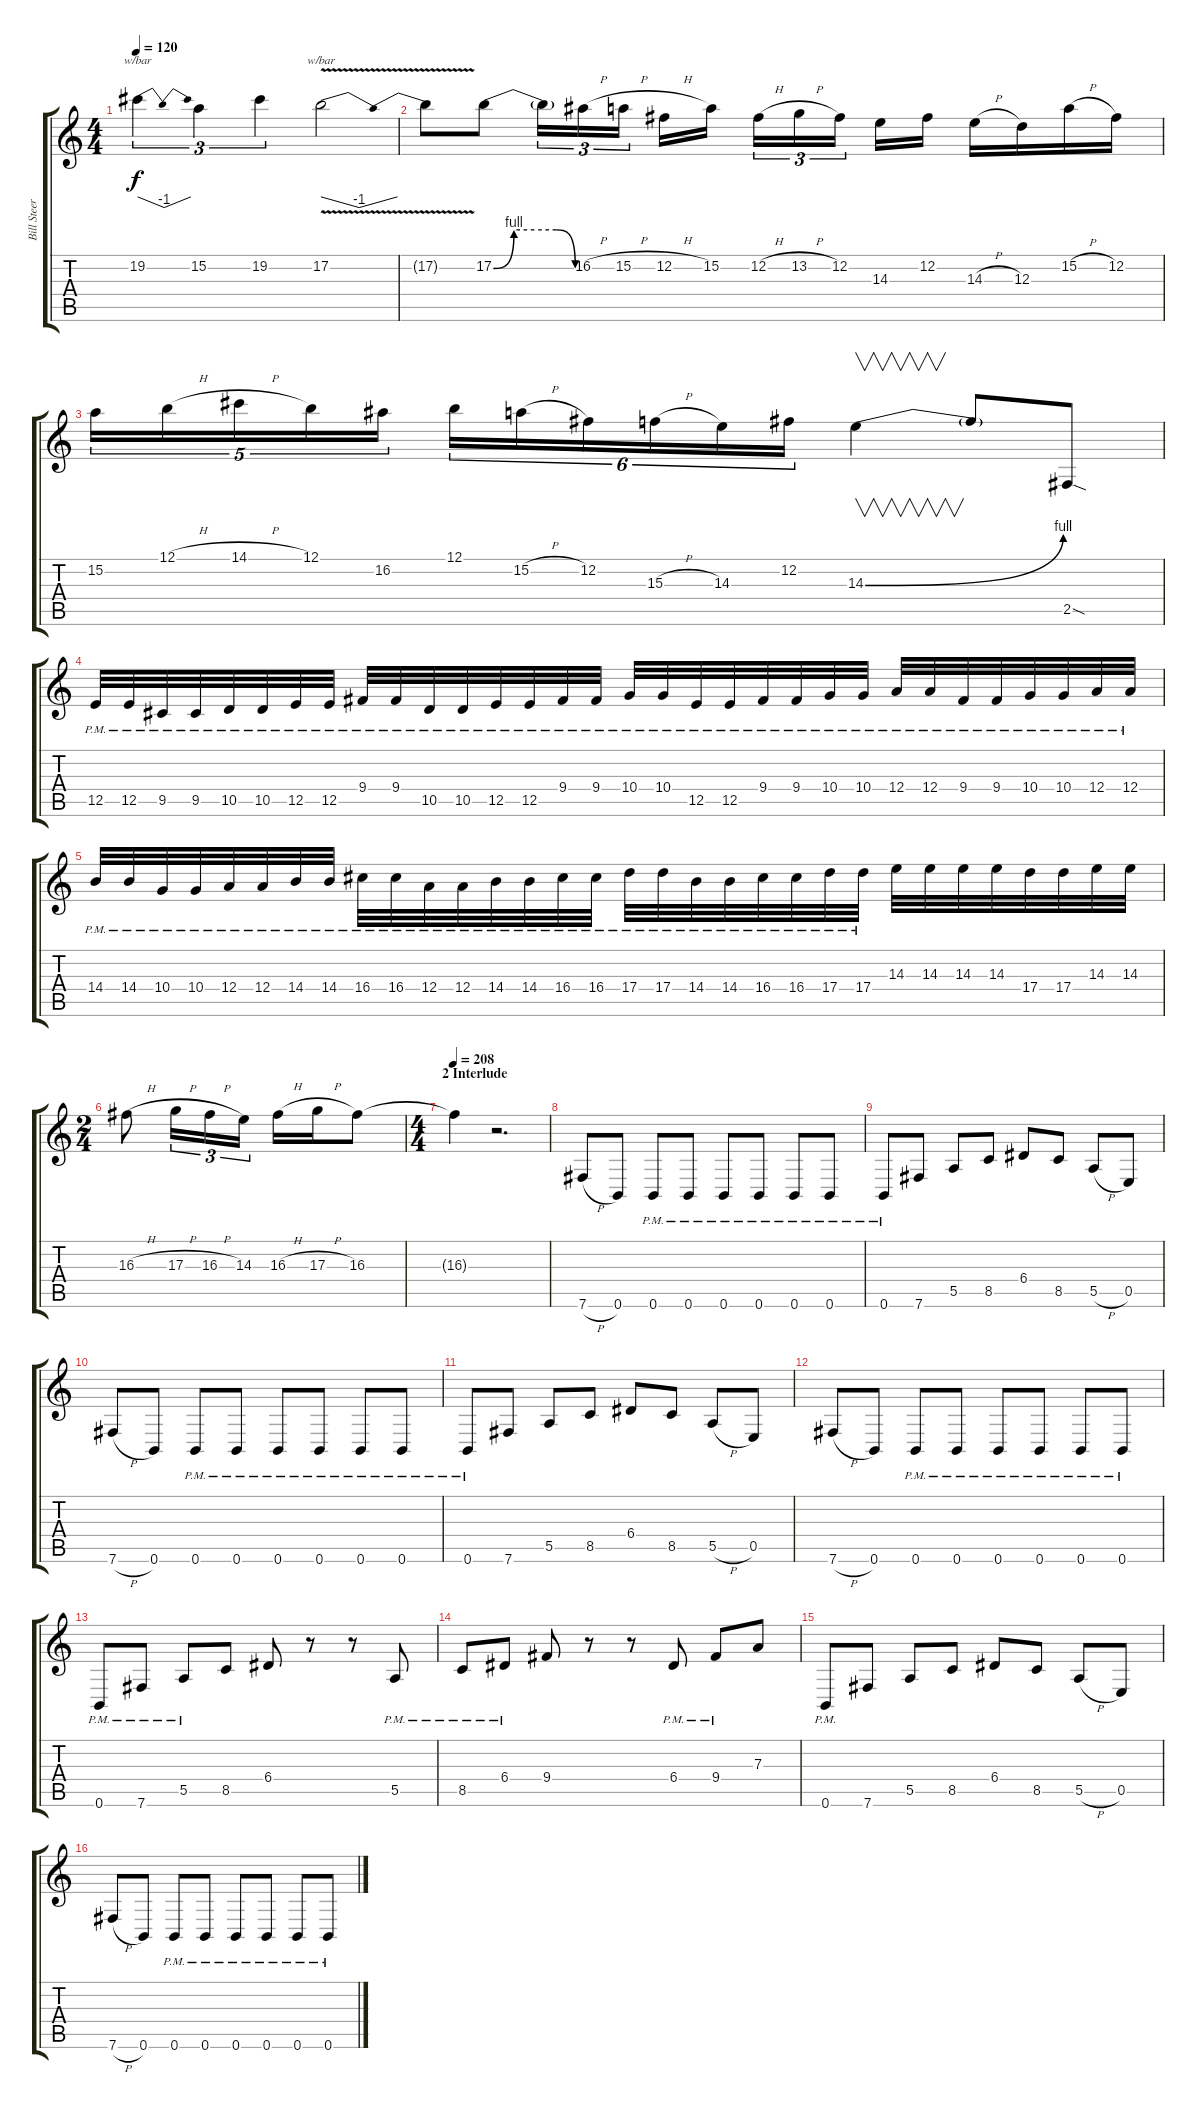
\track ("Bill Steer" "Bill Steer") {instrument distortionguitar}
\staff {score tabs}
\tuning (B3 Gb3 D3 A2 E2 B1) {hide}
\ts (4 4)
\tempo 120
\clef g2
\ks c
19.2.4{tu (3 2) tbe (dip default 0 0 30 -4 60 0) dy f} 15.2.4{tu (3 2)} 19.2.4{tu (3 2)} 17.2{v}.2{tbe (dip default 0 0 30 -4 60 0)} |
17.2{t}.8 17.2{be (custom 0 0 15 4 30 4 46 4 60 0)}.8 17.2{t}.16{tu (3 2)} 16.2{h}.16{tu (3 2)} 15.2{h}.16{tu (3 2)} 12.2{h}.16 15.2.16 12.2{h}.16{tu (3 2)} 13.2{h}.16{tu (3 2)} 12.2.16{tu (3 2)} 14.3.16 12.2.16 14.3{h}.16 12.3.16 15.2{h}.16 12.2.16 |
15.2.16{tu (5 4)} 12.1{h}.16{tu (5 4)} 14.1{h}.16{tu (5 4)} 12.1.16{tu (5 4)} 16.2.16{tu (5 4)} 12.1.16{tu (6 4)} 15.2{h}.16{tu (6 4)} 12.2.16{tu (6 4)} 15.3{h}.16{tu (6 4)} 14.3.16{tu (6 4)} 12.2.16{tu (6 4)} 14.3{be (bend 0 0 60 4)}.4{v} 14.3{t}.8 2.5{sod}.8 |
12.5{pm}.32 12.5{pm}.32 9.5{pm}.32 9.5{pm}.32 10.5{pm}.32 10.5{pm}.32 12.5{pm}.32 12.5{pm}.32 9.4{pm}.32 9.4{pm}.32 10.5{pm}.32 10.5{pm}.32 12.5{pm}.32 12.5{pm}.32 9.4{pm}.32 9.4{pm}.32 10.4{pm}.32 10.4{pm}.32 12.5{pm}.32 12.5{pm}.32 9.4{pm}.32 9.4{pm}.32 10.4{pm}.32 10.4{pm}.32 12.4{pm}.32 12.4{pm}.32 9.4{pm}.32 9.4{pm}.32 10.4{pm}.32 10.4{pm}.32 12.4{pm}.32 12.4{pm}.32 |
14.4{pm}.32 14.4{pm}.32 10.4{pm}.32 10.4{pm}.32 12.4{pm}.32 12.4{pm}.32 14.4{pm}.32 14.4{pm}.32 16.4{pm}.32 16.4{pm}.32 12.4{pm}.32 12.4{pm}.32 14.4{pm}.32 14.4{pm}.32 16.4{pm}.32 16.4{pm}.32 17.4{pm}.32 17.4{pm}.32 14.4{pm}.32 14.4{pm}.32 16.4{pm}.32 16.4{pm}.32 17.4{pm}.32 17.4{pm}.32 14.3.32 14.3.32 14.3.32 14.3.32 17.4.32 17.4.32 14.3.32 14.3.32 |
\ts (2 4)
16.3{h}.8 17.3{h}.16{tu (3 2)} 16.3{h}.16{tu (3 2)} 14.3.16{tu (3 2)} 16.3{h}.16 17.3{h}.16 16.3.8 |
\ts (4 4)
\section ("" "2 Interlude")
\tempo 208
16.3{t}.4 r.2{d} |
7.6{h}.8 0.6.8 0.6{pm}.8 0.6{pm}.8 0.6{pm}.8 0.6{pm}.8 0.6{pm}.8 0.6{pm}.8 |
0.6{pm}.8 7.6.8 5.5.8 8.5.8 6.4.8 8.5.8 5.5{h}.8 0.5.8 |
7.6{h}.8 0.6.8 0.6{pm}.8 0.6{pm}.8 0.6{pm}.8 0.6{pm}.8 0.6{pm}.8 0.6{pm}.8 |
0.6{pm}.8 7.6.8 5.5.8 8.5.8 6.4.8 8.5.8 5.5{h}.8 0.5.8 |
7.6{h}.8 0.6.8 0.6{pm}.8 0.6{pm}.8 0.6{pm}.8 0.6{pm}.8 0.6{pm}.8 0.6{pm}.8 |
0.6{pm}.8 7.6{pm}.8 5.5{pm}.8 8.5.8 6.4.8 r.8 r.8 5.5{pm}.8 |
8.5{pm}.8 6.4{pm}.8 9.4.8 r.8 r.8 6.4{pm}.8 9.4{pm}.8 7.3.8 |
0.6{pm}.8 7.6.8 5.5.8 8.5.8 6.4.8 8.5.8 5.5{h}.8 0.5.8 |
7.6{h}.8 0.6.8 0.6{pm}.8 0.6{pm}.8 0.6{pm}.8 0.6{pm}.8 0.6{pm}.8 0.6{pm}.8
